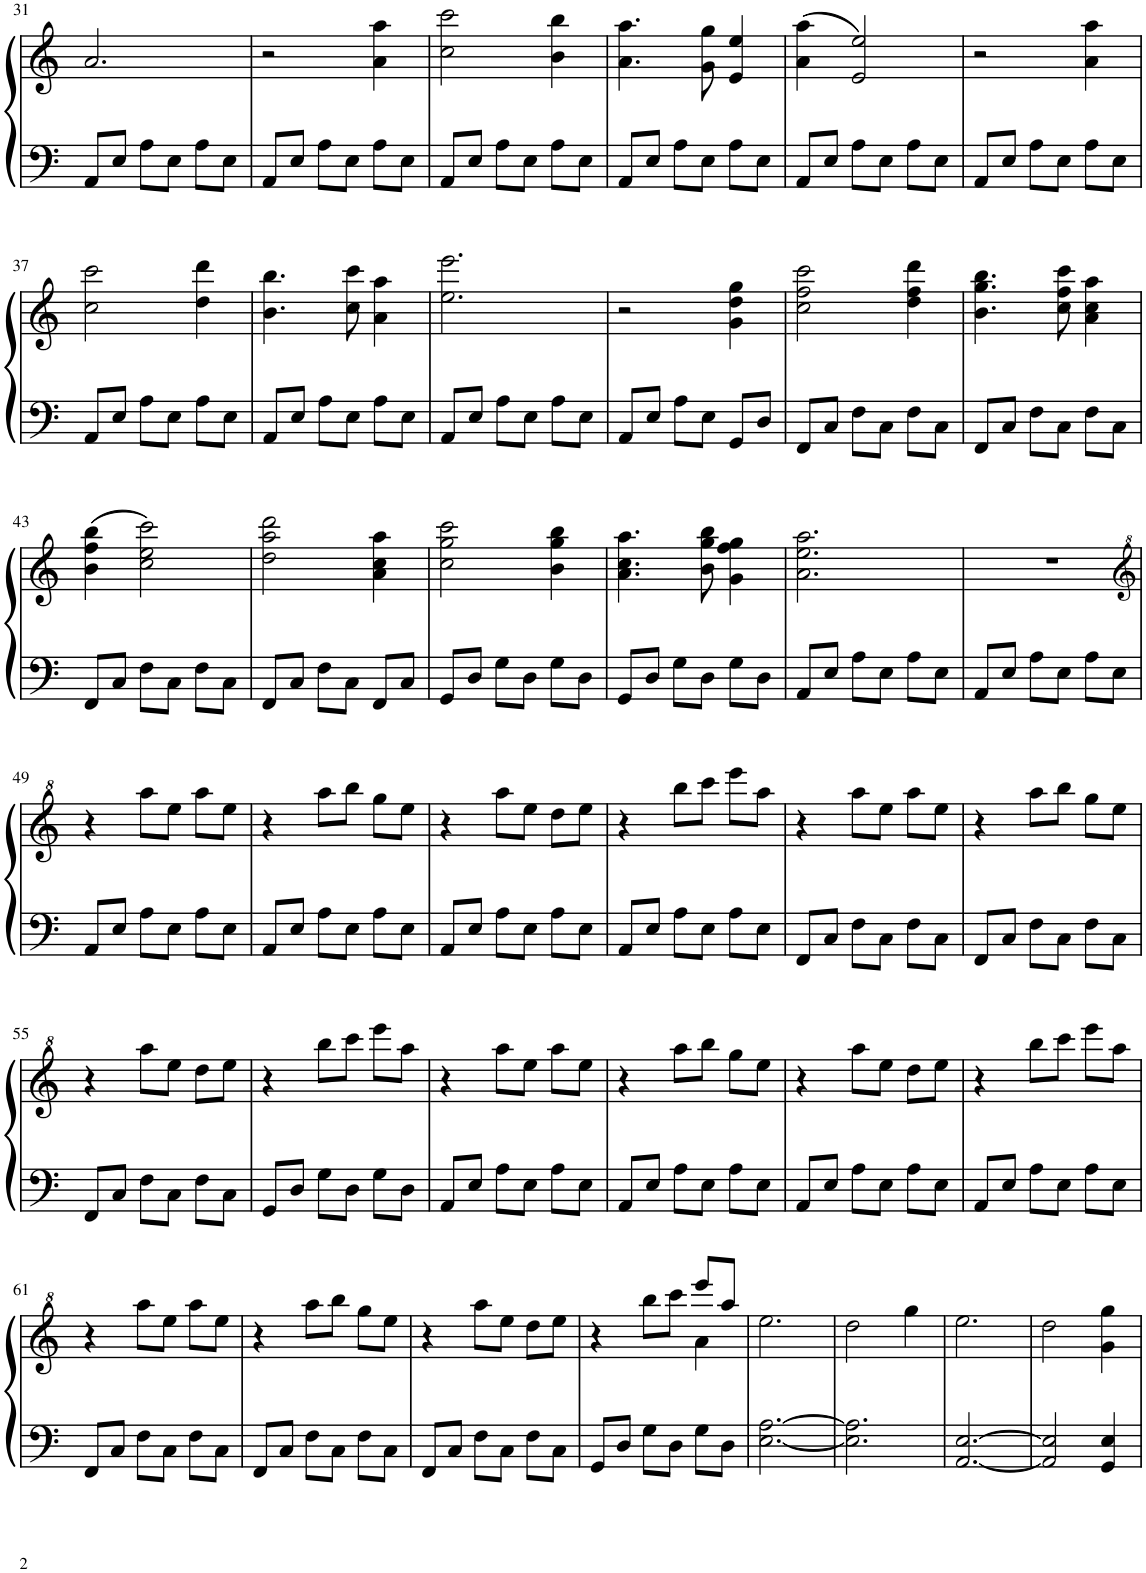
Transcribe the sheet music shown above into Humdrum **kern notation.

**kern	**kern
*part1	*part1
*staff2	*staff1
*I"Piano	*
*I'Pno.	*
!!LO:PB:g=z
*clefF4	*clefG2
*k[]	*k[]
*M3/4	*M3/4
=31	=31
8AA/L	2.a/
8E/J	.
8A\L	.
8E\J	.
8A\L	.
8E\J	.
=32	=32
8AA/L	2r
8E/J	.
8A\L	.
8E\J	.
8A\L	4a\ 4aa\
8E\J	.
=33	=33
8AA/L	2cc\ 2ccc\
8E/J	.
8A\L	.
8E\J	.
8A\L	4b\ 4bb\
8E\J	.
=34	=34
8AA/L	4.a\ 4.aa\
8E/J	.
8A\L	.
8E\J	8g\ 8gg\
8A\L	4e/ 4ee/
8E\J	.
=35	=35
8AA/L	(4a\ 4aa\
8E/J	.
8A\L	2e/ 2ee/)
8E\J	.
8A\L	.
8E\J	.
=36	=36
8AA/L	2r
8E/J	.
8A\L	.
8E\J	.
8A\L	4a\ 4aa\
8E\J	.
!!LO:LB:g=z
=37	=37
8AA/L	2cc\ 2ccc\
8E/J	.
8A\L	.
8E\J	.
8A\L	4dd\ 4ddd\
8E\J	.
=38	=38
8AA/L	4.b\ 4.bb\
8E/J	.
8A\L	.
8E\J	8cc\ 8ccc\
8A\L	4a\ 4aa\
8E\J	.
=39	=39
8AA/L	2.ee\ 2.eee\
8E/J	.
8A\L	.
8E\J	.
8A\L	.
8E\J	.
=40	=40
8AA/L	2r
8E/J	.
8A\L	.
8E\J	.
8GG/L	4g\ 4dd\ 4gg\
8D/J	.
=41	=41
8FF/L	2cc\ 2ff\ 2ccc\
8C/J	.
8F\L	.
8C\J	.
8F\L	4dd\ 4ff\ 4ddd\
8C\J	.
=42	=42
8FF/L	4.b\ 4.gg\ 4.bb\
8C/J	.
8F\L	.
8C\J	8cc\ 8ff\ 8ccc\
8F\L	4a\ 4cc\ 4aa\
8C\J	.
!!LO:LB:g=z
=43	=43
8FF/L	(4b\ 4ff\ 4bb\
8C/J	.
8F\L	2cc\ 2ee\ 2ccc\)
8C\J	.
8F\L	.
8C\J	.
=44	=44
8FF/L	2dd\ 2aa\ 2ddd\
8C/J	.
8F\L	.
8C\J	.
8FF/L	4a\ 4cc\ 4aa\
8C/J	.
=45	=45
8GG/L	2cc\ 2gg\ 2ccc\
8D/J	.
8G\L	.
8D\J	.
8G\L	4b\ 4gg\ 4bb\
8D\J	.
=46	=46
8GG/L	4.a\ 4.cc\ 4.aa\
8D/J	.
8G\L	.
8D\J	8b\ 8gg\ 8bb\
8G\L	4g\ 4ff\ 4gg\
8D\J	.
=47	=47
8AA/L	2.a\ 2.ee\ 2.aa\
8E/J	.
8A\L	.
8E\J	.
8A\L	.
8E\J	.
=48	=48
8AA/L	2.r
8E/J	.
8A\L	.
8E\J	.
8A\L	.
8E\J	.
!!LO:LB:g=z
=49	=49
*	*clefG^2
8AA/L	4r
8E/J	.
8A\L	8aaa\L
8E\J	8eee\J
8A\L	8aaa\L
8E\J	8eee\J
=50	=50
8AA/L	4r
8E/J	.
8A\L	8aaa\L
8E\J	8bbb\J
8A\L	8ggg\L
8E\J	8eee\J
=51	=51
8AA/L	4r
8E/J	.
8A\L	8aaa\L
8E\J	8eee\J
8A\L	8ddd\L
8E\J	8eee\J
=52	=52
8AA/L	4r
8E/J	.
8A\L	8bbb\L
8E\J	8cccc\J
8A\L	8eeee\L
8E\J	8aaa\J
=53	=53
8FF/L	4r
8C/J	.
8F\L	8aaa\L
8C\J	8eee\J
8F\L	8aaa\L
8C\J	8eee\J
=54	=54
8FF/L	4r
8C/J	.
8F\L	8aaa\L
8C\J	8bbb\J
8F\L	8ggg\L
8C\J	8eee\J
!!LO:LB:g=z
=55	=55
8FF/L	4r
8C/J	.
8F\L	8aaa\L
8C\J	8eee\J
8F\L	8ddd\L
8C\J	8eee\J
=56	=56
8GG/L	4r
8D/J	.
8G\L	8bbb\L
8D\J	8cccc\J
8G\L	8eeee\L
8D\J	8aaa\J
=57	=57
8AA/L	4r
8E/J	.
8A\L	8aaa\L
8E\J	8eee\J
8A\L	8aaa\L
8E\J	8eee\J
=58	=58
8AA/L	4r
8E/J	.
8A\L	8aaa\L
8E\J	8bbb\J
8A\L	8ggg\L
8E\J	8eee\J
=59	=59
8AA/L	4r
8E/J	.
8A\L	8aaa\L
8E\J	8eee\J
8A\L	8ddd\L
8E\J	8eee\J
=60	=60
8AA/L	4r
8E/J	.
8A\L	8bbb\L
8E\J	8cccc\J
8A\L	8eeee\L
8E\J	8aaa\J
!!LO:LB:g=z
=61	=61
8FF/L	4r
8C/J	.
8F\L	8aaa\L
8C\J	8eee\J
8F\L	8aaa\L
8C\J	8eee\J
=62	=62
8FF/L	4r
8C/J	.
8F\L	8aaa\L
8C\J	8bbb\J
8F\L	8ggg\L
8C\J	8eee\J
=63	=63
8FF/L	4r
8C/J	.
8F\L	8aaa\L
8C\J	8eee\J
8F\L	8ddd\L
8C\J	8eee\J
=64	=64
*	*^
8GG/L	4r	2ryy
8D/J	.	.
8G\L	8bbb\L	.
8D\J	8cccc\J	.
8G\L	8eeee/L	4aa\
8D\J	8aaa/J	.
*	*v	*v
=65	=65
[2.E\ [2.A\	2.eee\
=66	=66
2.E\] 2.A\]	2ddd\
.	4ggg\
=67	=67
[2.AA/ [2.E/	2.eee\
=68	=68
2AA/] 2E/]	2ddd\
4GG/ 4E/	4gg\ 4ggg\
=	=
*-	*-
